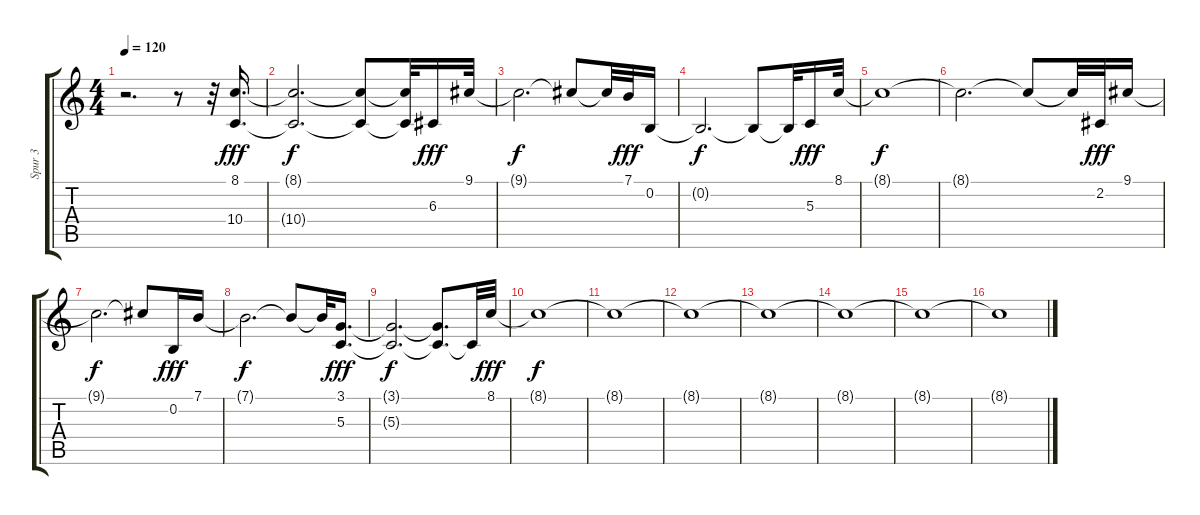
\track ("Spur 3" "Spur 3") {instrument stringensemble2}
\staff {score tabs}
\tuning (E4 B3 G3 D3 A2 E2) {hide}
\ts (4 4)
\tempo 120
\clef g2
\ks c
r.2{d dy f} r.8 r.32 (8.1 10.4).16{d dy fff} |
(8.1{t} 10.4{t}).2{d dy f} (8.1{t} 10.4{t}).8 (8.1{t} 10.4{t}).32 6.3.16{dy fff} 9.1.32 |
9.1{t}.2{d dy f} 9.1{t}.8 9.1{t}.32 7.1.32{dy fff} 0.2.16 |
0.2{t}.2{d dy f} 0.2{t}.8 0.2{t}.32 5.3.16{dy fff} 8.1.32 |
8.1{t}.1{dy f} |
8.1{t}.2{d} 8.1{t}.8 8.1{t}.32 2.2.32{dy fff} 9.1.16 |
9.1{t}.2{d dy f} 9.1{t}.8 0.2.16{dy fff} 7.1.16 |
7.1{t}.2{d dy f} 7.1{t}.8 7.1{t}.32 (3.1 5.3).16{d dy fff} |
(3.1{t} 5.3{t}).2{d dy f} (3.1{t} 5.3{t}).8{d} 5.3{t}.32 8.1.32{dy fff} |
8.1{t}.1{dy f} |
8.1{t}.1 |
8.1{t}.1 |
8.1{t}.1 |
8.1{t}.1 |
8.1{t}.1 |
8.1{t}.1
